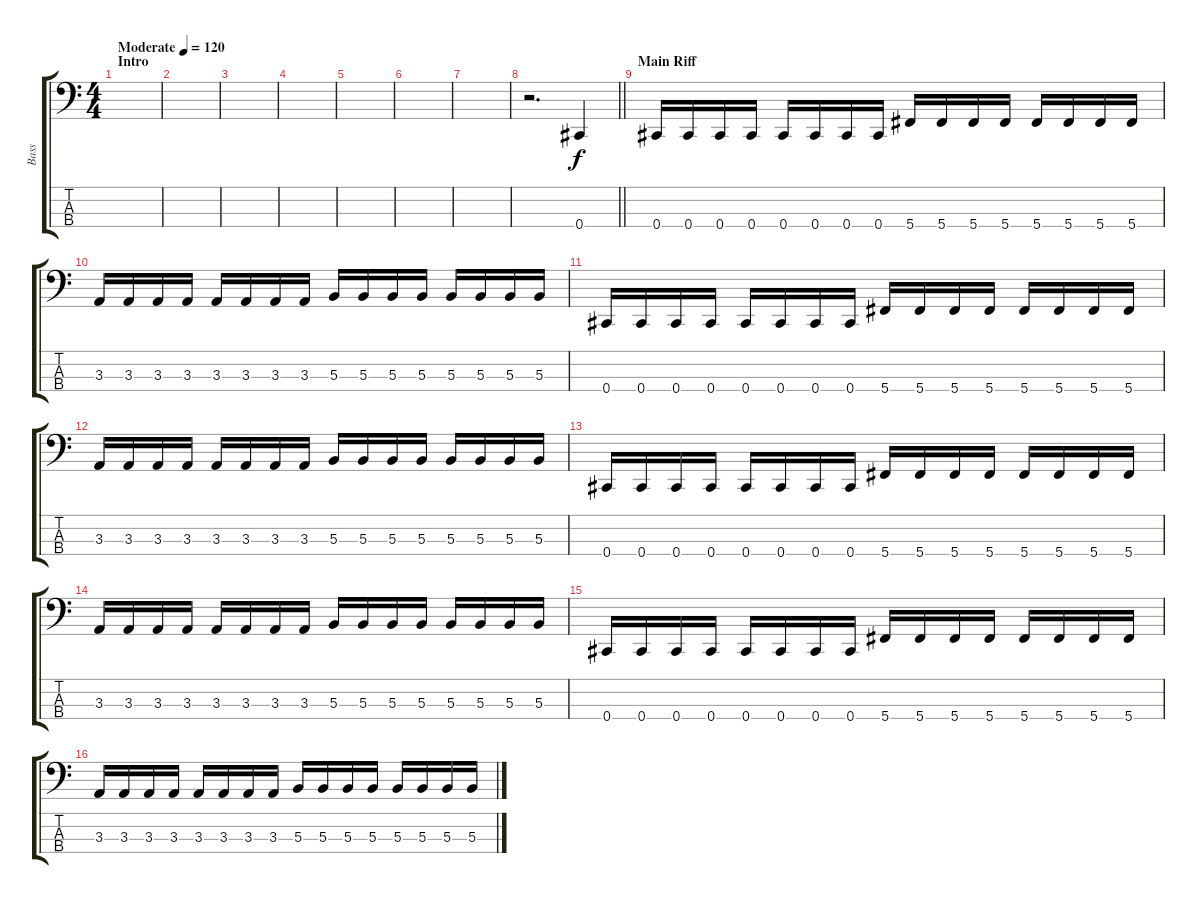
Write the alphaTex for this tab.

\track ("Bass" "Bass") {instrument electricbassfinger}
\staff {score tabs}
\tuning (E2 B1 Gb1 Db1) {hide}
\ts (4 4)
\section ("" "Intro")
\tempo (120 "Moderate")
\tempo 110
\tempo (120 "Moderate")
\clef f4
\ks c
|
|
|
|
|
|
|
\barLineRight lightlight
r.2{d volume 11} 0.4.4 |
\section ("" "Main Riff")
0.4.16 0.4.16 0.4.16 0.4.16 0.4.16 0.4.16 0.4.16 0.4.16 5.4.16 5.4.16 5.4.16 5.4.16 5.4.16 5.4.16 5.4.16 5.4.16 |
3.3.16 3.3.16 3.3.16 3.3.16 3.3.16 3.3.16 3.3.16 3.3.16 5.3.16 5.3.16 5.3.16 5.3.16 5.3.16 5.3.16 5.3.16 5.3.16 |
0.4.16 0.4.16 0.4.16 0.4.16 0.4.16 0.4.16 0.4.16 0.4.16 5.4.16 5.4.16 5.4.16 5.4.16 5.4.16 5.4.16 5.4.16 5.4.16 |
3.3.16 3.3.16 3.3.16 3.3.16 3.3.16 3.3.16 3.3.16 3.3.16 5.3.16 5.3.16 5.3.16 5.3.16 5.3.16 5.3.16 5.3.16 5.3.16 |
0.4.16 0.4.16 0.4.16 0.4.16 0.4.16 0.4.16 0.4.16 0.4.16 5.4.16 5.4.16 5.4.16 5.4.16 5.4.16 5.4.16 5.4.16 5.4.16 |
3.3.16 3.3.16 3.3.16 3.3.16 3.3.16 3.3.16 3.3.16 3.3.16 5.3.16 5.3.16 5.3.16 5.3.16 5.3.16 5.3.16 5.3.16 5.3.16 |
0.4.16 0.4.16 0.4.16 0.4.16 0.4.16 0.4.16 0.4.16 0.4.16 5.4.16 5.4.16 5.4.16 5.4.16 5.4.16 5.4.16 5.4.16 5.4.16 |
3.3.16 3.3.16 3.3.16 3.3.16 3.3.16 3.3.16 3.3.16 3.3.16 5.3.16 5.3.16 5.3.16 5.3.16 5.3.16 5.3.16 5.3.16 5.3.16
